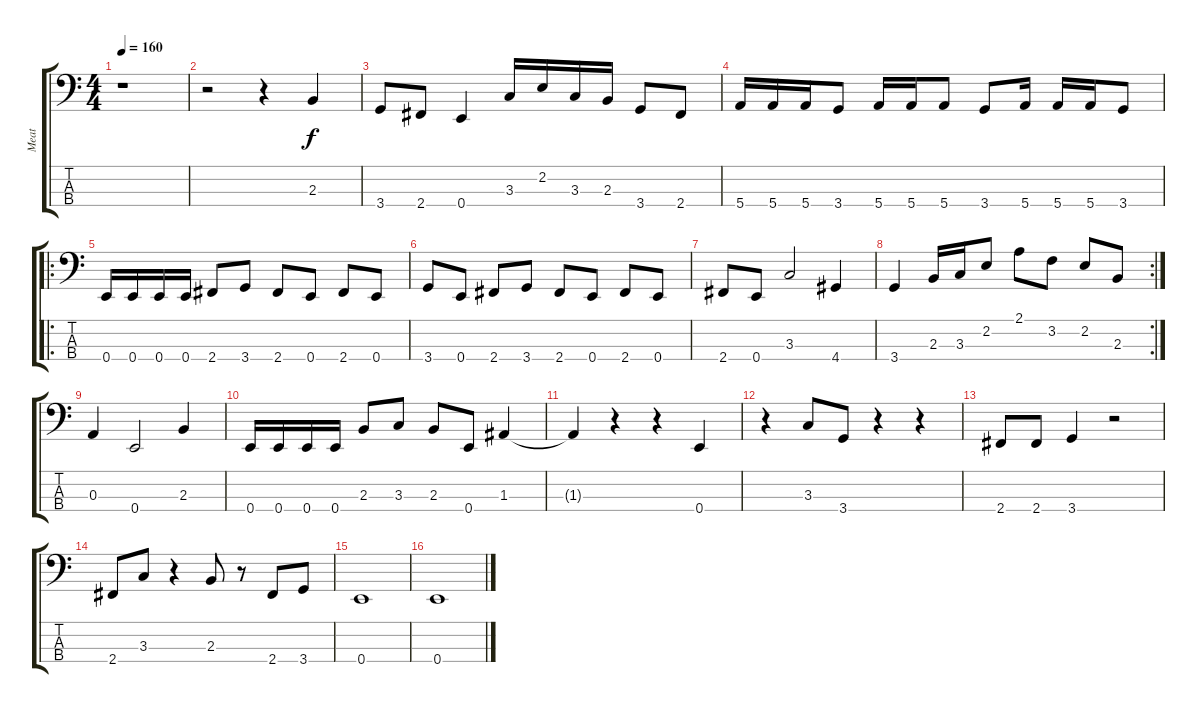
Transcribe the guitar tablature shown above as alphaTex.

\track ("Meat" "Meat") {instrument electricbasspick}
\staff {score tabs}
\tuning (G2 D2 A1 E1) {hide}
\ts (4 4)
\tempo 160
\clef f4
\ks c
r.1{dy f instrument electricbasspick} |
r.2 r.4 2.3.4 |
3.4.8 2.4.8 0.4.4 3.3.16 2.2.16 3.3.16 2.3.16 3.4.8 2.4.8 |
5.4.16 5.4.16 5.4.16 3.4.8 5.4.16 5.4.16 5.4.8 3.4.8 5.4.16 5.4.16 5.4.16 3.4.8 |
\ro
0.4.16 0.4.16 0.4.16 0.4.16 2.4.8 3.4.8 2.4.8 0.4.8 2.4.8 0.4.8 |
3.4.8 0.4.8 2.4.8 3.4.8 2.4.8 0.4.8 2.4.8 0.4.8 |
2.4.8 0.4.8 3.3.2 4.4.4 |
\rc 2
3.4.4 2.3.16 3.3.16 2.2.8 2.1.8 3.2.8 2.2.8 2.3.8 |
0.3.4 0.4.2 2.3.4 |
0.4.16 0.4.16 0.4.16 0.4.16 2.3.8 3.3.8 2.3.8 0.4.8 1.3.4 |
1.3{t}.4 r.4 r.4 0.4.4 |
r.4 3.3.8 3.4.8 r.4 r.4 |
2.4.8 2.4.8 3.4.4 r.2 |
2.4.8 3.3.8 r.4 2.3.8 r.8 2.4.8 3.4.8 |
0.4.1 |
0.4.1
